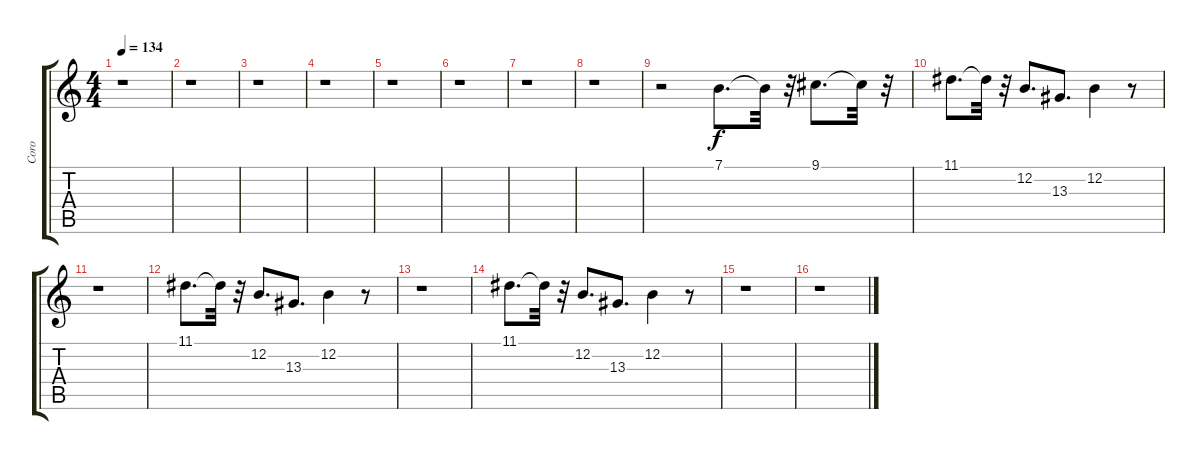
\track ("Coro" "Coro") {instrument brasssection}
\staff {score tabs}
\tuning (E4 B3 G3 D3 A2 E2) {hide}
\ts (4 4)
\tempo 134
\clef g2
\ks c
r.1{dy mf} |
r.1 |
r.1 |
r.1 |
r.1 |
r.1 |
r.1 |
r.1 |
r.2 7.1.8{d dy f} 7.1{t}.32 r.32 9.1.8{d} 9.1{t}.32 r.32 |
11.1.8{d} 11.1{t}.32 r.32 12.2.8{d} 13.3.8{d} 12.2.4 r.8 |
r.1 |
11.1.8{d} 11.1{t}.32 r.32 12.2.8{d} 13.3.8{d} 12.2.4 r.8 |
r.1 |
11.1.8{d} 11.1{t}.32 r.32 12.2.8{d} 13.3.8{d} 12.2.4 r.8 |
r.1 |
r.1
